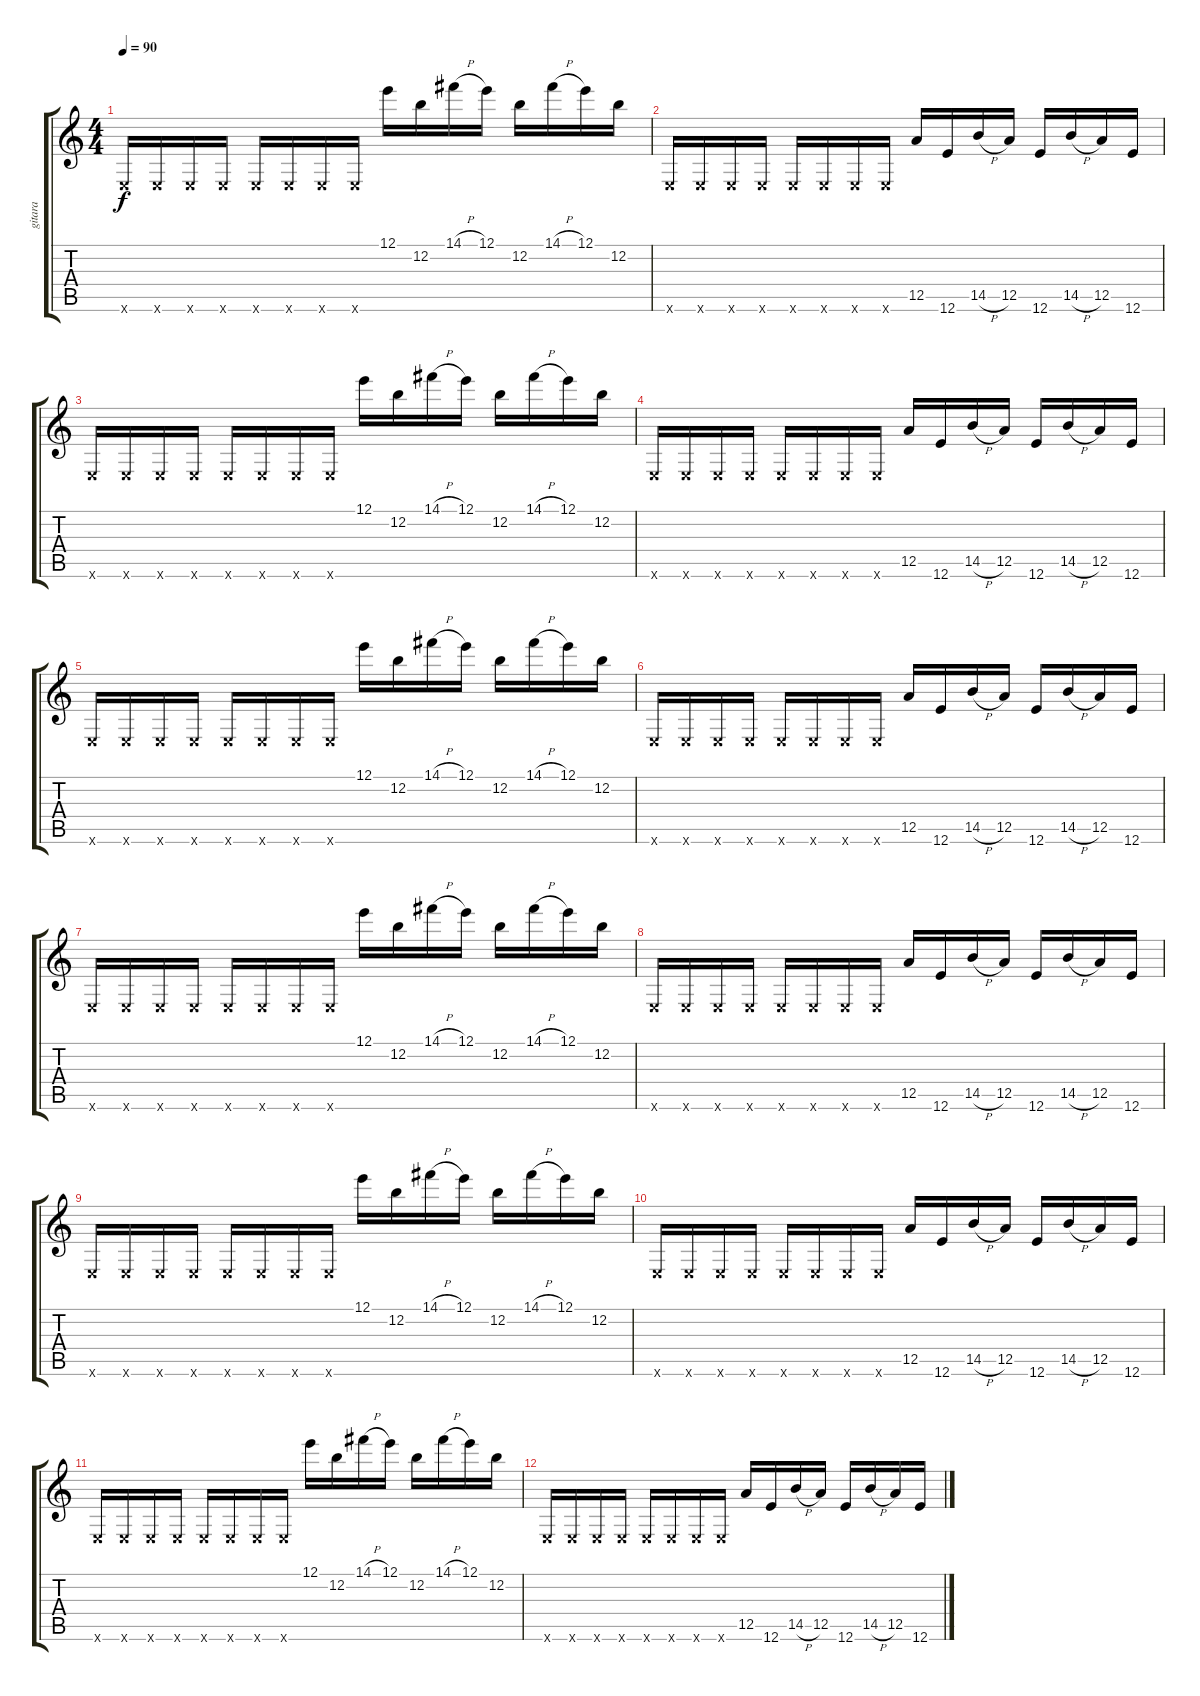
\track ("gitara" "gitara") {instrument electricguitarclean}
\staff {score tabs}
\tuning (E4 B3 G3 D3 A2 E2) {hide}
\ts (4 4)
\tempo 90
\clef g2
\ks c
0.6{x}.16{dy f} 0.6{x}.16 0.6{x}.16 0.6{x}.16 0.6{x}.16 0.6{x}.16 0.6{x}.16 0.6{x}.16 12.1.16 12.2.16 14.1{h}.16 12.1.16 12.2.16 14.1{h}.16 12.1.16 12.2.16 |
0.6{x}.16 0.6{x}.16 0.6{x}.16 0.6{x}.16 0.6{x}.16 0.6{x}.16 0.6{x}.16 0.6{x}.16 12.5.16 12.6.16 14.5{h}.16 12.5.16 12.6.16 14.5{h}.16 12.5.16 12.6.16 |
0.6{x}.16 0.6{x}.16 0.6{x}.16 0.6{x}.16 0.6{x}.16 0.6{x}.16 0.6{x}.16 0.6{x}.16 12.1.16 12.2.16 14.1{h}.16 12.1.16 12.2.16 14.1{h}.16 12.1.16 12.2.16 |
0.6{x}.16 0.6{x}.16 0.6{x}.16 0.6{x}.16 0.6{x}.16 0.6{x}.16 0.6{x}.16 0.6{x}.16 12.5.16 12.6.16 14.5{h}.16 12.5.16 12.6.16 14.5{h}.16 12.5.16 12.6.16 |
0.6{x}.16 0.6{x}.16 0.6{x}.16 0.6{x}.16 0.6{x}.16 0.6{x}.16 0.6{x}.16 0.6{x}.16 12.1.16 12.2.16 14.1{h}.16 12.1.16 12.2.16 14.1{h}.16 12.1.16 12.2.16 |
0.6{x}.16 0.6{x}.16 0.6{x}.16 0.6{x}.16 0.6{x}.16 0.6{x}.16 0.6{x}.16 0.6{x}.16 12.5.16 12.6.16 14.5{h}.16 12.5.16 12.6.16 14.5{h}.16 12.5.16 12.6.16 |
0.6{x}.16 0.6{x}.16 0.6{x}.16 0.6{x}.16 0.6{x}.16 0.6{x}.16 0.6{x}.16 0.6{x}.16 12.1.16 12.2.16 14.1{h}.16 12.1.16 12.2.16 14.1{h}.16 12.1.16 12.2.16 |
0.6{x}.16 0.6{x}.16 0.6{x}.16 0.6{x}.16 0.6{x}.16 0.6{x}.16 0.6{x}.16 0.6{x}.16 12.5.16 12.6.16 14.5{h}.16 12.5.16 12.6.16 14.5{h}.16 12.5.16 12.6.16 |
0.6{x}.16 0.6{x}.16 0.6{x}.16 0.6{x}.16 0.6{x}.16 0.6{x}.16 0.6{x}.16 0.6{x}.16 12.1.16 12.2.16 14.1{h}.16 12.1.16 12.2.16 14.1{h}.16 12.1.16 12.2.16 |
0.6{x}.16 0.6{x}.16 0.6{x}.16 0.6{x}.16 0.6{x}.16 0.6{x}.16 0.6{x}.16 0.6{x}.16 12.5.16 12.6.16 14.5{h}.16 12.5.16 12.6.16 14.5{h}.16 12.5.16 12.6.16 |
0.6{x}.16 0.6{x}.16 0.6{x}.16 0.6{x}.16 0.6{x}.16 0.6{x}.16 0.6{x}.16 0.6{x}.16 12.1.16 12.2.16 14.1{h}.16 12.1.16 12.2.16 14.1{h}.16 12.1.16 12.2.16 |
0.6{x}.16 0.6{x}.16 0.6{x}.16 0.6{x}.16 0.6{x}.16 0.6{x}.16 0.6{x}.16 0.6{x}.16 12.5.16 12.6.16 14.5{h}.16 12.5.16 12.6.16 14.5{h}.16 12.5.16 12.6.16
